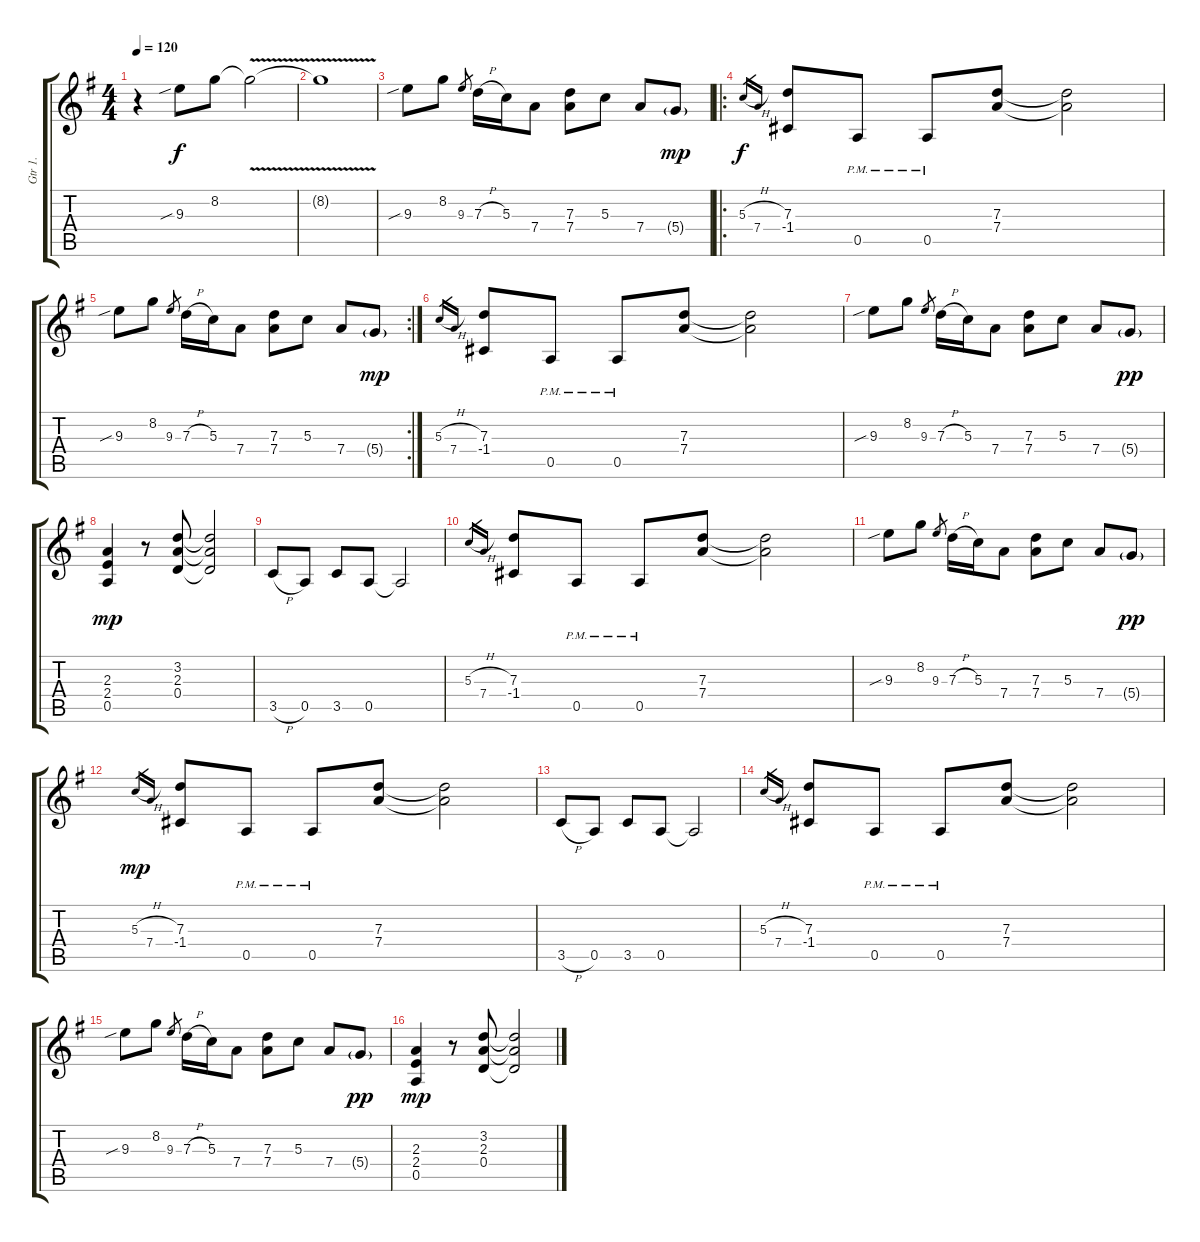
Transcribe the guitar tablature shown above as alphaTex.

\track ("Gtr 1." "Gtr 1.") {instrument distortionguitar}
\staff {score tabs}
\tuning (E4 B3 G3 D3 A2 E2) {hide}
\ts (4 4)
\tempo 120
\clef g2
\ks g
r.4{dy f instrument distortionguitar} 9.3{sib}.8 8.2.8 8.2{v t}.2 |
8.2{v t}.1 |
9.3{sib}.8 8.2.8 9.3.8{gr} 7.3{h}.16 5.3.16 7.4.8 (7.3 7.4).8 5.3.8 7.4.8 5.4{g}.8{dy mp} |
\ro
5.3{h}.16{gr dy f} 7.4.16{gr} (7.3 -1.4).8 0.5{pm}.8 0.5{pm}.8 (7.3 7.4).8 (7.3{t} 7.4{t}).2 |
\rc 2
9.3{sib}.8 8.2.8 9.3.8{gr} 7.3{h}.16 5.3.16 7.4.8 (7.3 7.4).8 5.3.8 7.4.8 5.4{g}.8{dy mp} |
5.3{h}.16{gr} 7.4.16{gr} (7.3 -1.4).8 0.5{pm}.8 0.5{pm}.8 (7.3 7.4).8 (7.3{t} 7.4{t}).2 |
9.3{sib}.8 8.2.8 9.3.8{gr} 7.3{h}.16 5.3.16 7.4.8 (7.3 7.4).8 5.3.8 7.4.8 5.4{g}.8{dy pp} |
(2.3 2.4 0.5).4{dy mp} r.8 (3.2 2.3 0.4).8 (3.2{t} 2.3{t} 0.4{t}).2 |
3.5{h}.8 0.5.8 3.5.8 0.5.8 0.5{t}.2 |
5.3{h}.16{gr} 7.4.16{gr} (7.3 -1.4).8 0.5{pm}.8 0.5{pm}.8 (7.3 7.4).8 (7.3{t} 7.4{t}).2 |
9.3{sib}.8 8.2.8 9.3.8{gr} 7.3{h}.16 5.3.16 7.4.8 (7.3 7.4).8 5.3.8 7.4.8 5.4{g}.8{dy pp} |
5.3{h}.16{gr dy mp} 7.4.16{gr} (7.3 -1.4).8 0.5{pm}.8 0.5{pm}.8 (7.3 7.4).8 (7.3{t} 7.4{t}).2 |
3.5{h}.8 0.5.8 3.5.8 0.5.8 0.5{t}.2 |
5.3{h}.16{gr} 7.4.16{gr} (7.3 -1.4).8 0.5{pm}.8 0.5{pm}.8 (7.3 7.4).8 (7.3{t} 7.4{t}).2 |
9.3{sib}.8 8.2.8 9.3.8{gr} 7.3{h}.16 5.3.16 7.4.8 (7.3 7.4).8 5.3.8 7.4.8 5.4{g}.8{dy pp} |
(2.3 2.4 0.5).4{dy mp} r.8 (3.2 2.3 0.4).8 (3.2{t} 2.3{t} 0.4{t}).2
